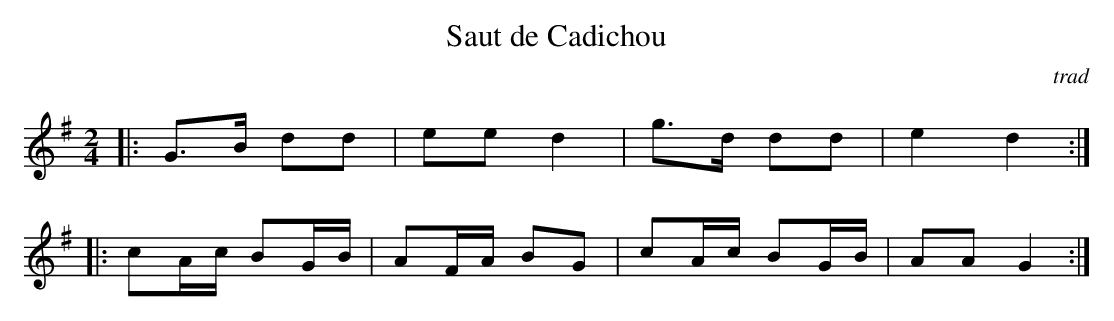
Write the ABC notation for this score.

X:1
T:Saut de Cadichou
C:trad
M:2/4
L:1/8
K:G
|:G>B dd| ee d2| g>d dd| e2d2 :|
|:cA/c/ BG/B/| AF/A/ BG| cA/c/ BG/B/| AA G2:|
